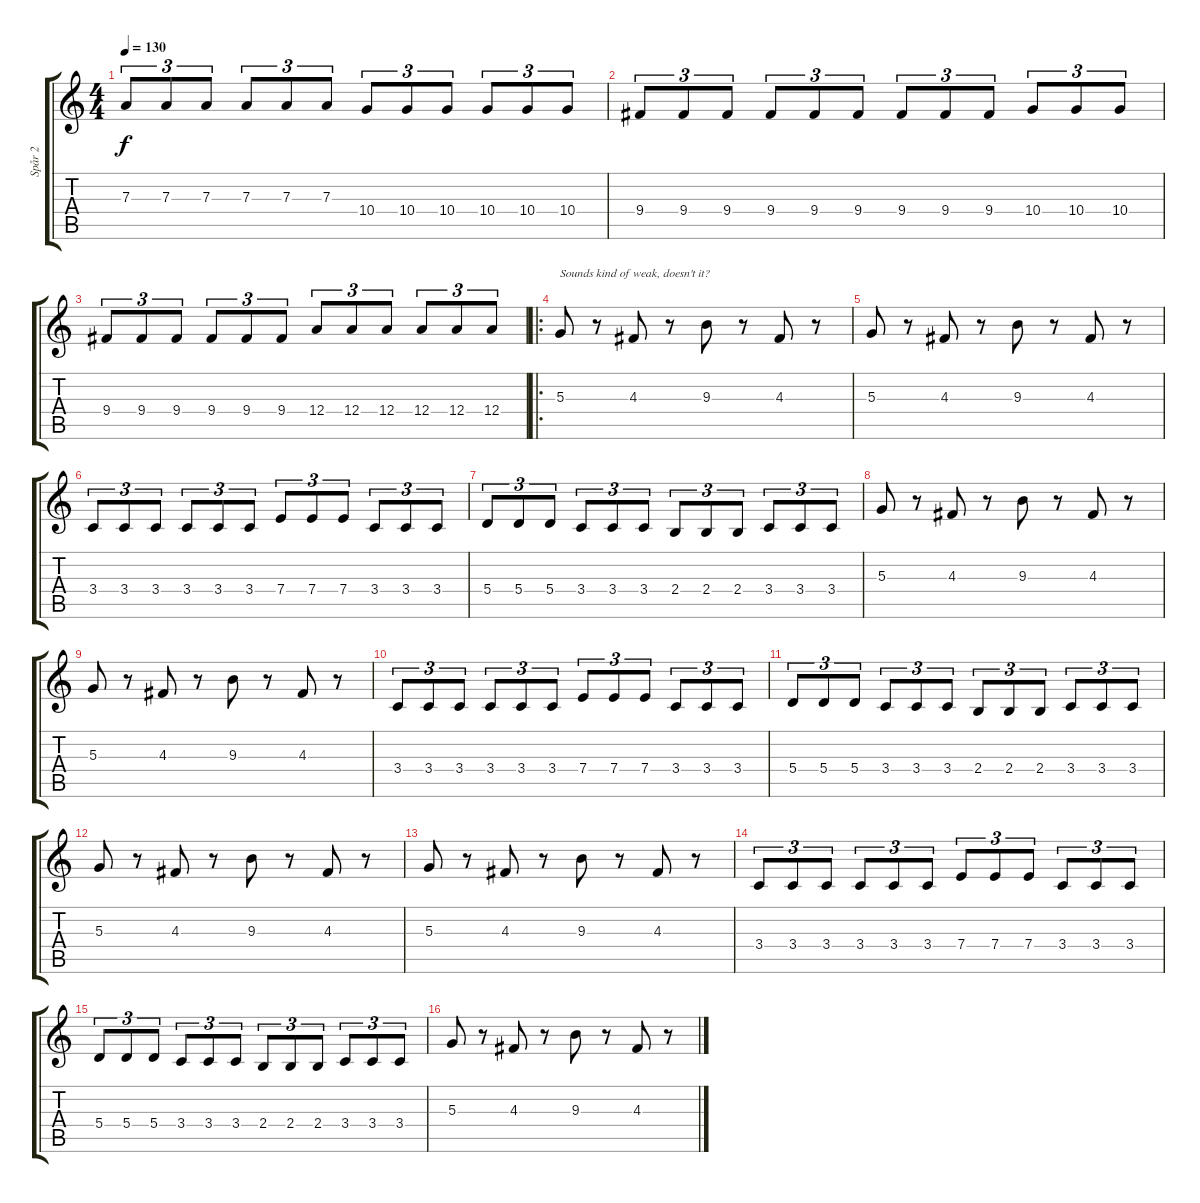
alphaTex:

\track ("Spår 2" "Spår 2") {instrument distortionguitar}
\staff {score tabs}
\tuning (B3 Gb3 D3 A2 E2 B1) {hide}
\ts (4 4)
\tempo 130
\clef g2
\ks c
7.3.8{tu (3 2) dy f} 7.3.8{tu (3 2)} 7.3.8{tu (3 2)} 7.3.8{tu (3 2)} 7.3.8{tu (3 2)} 7.3.8{tu (3 2)} 10.4.8{tu (3 2)} 10.4.8{tu (3 2)} 10.4.8{tu (3 2)} 10.4.8{tu (3 2)} 10.4.8{tu (3 2)} 10.4.8{tu (3 2)} |
9.4.8{tu (3 2)} 9.4.8{tu (3 2)} 9.4.8{tu (3 2)} 9.4.8{tu (3 2)} 9.4.8{tu (3 2)} 9.4.8{tu (3 2)} 9.4.8{tu (3 2)} 9.4.8{tu (3 2)} 9.4.8{tu (3 2)} 10.4.8{tu (3 2)} 10.4.8{tu (3 2)} 10.4.8{tu (3 2)} |
9.4.8{tu (3 2)} 9.4.8{tu (3 2)} 9.4.8{tu (3 2)} 9.4.8{tu (3 2)} 9.4.8{tu (3 2)} 9.4.8{tu (3 2)} 12.4.8{tu (3 2)} 12.4.8{tu (3 2)} 12.4.8{tu (3 2)} 12.4.8{tu (3 2)} 12.4.8{tu (3 2)} 12.4.8{tu (3 2)} |
\ro
5.3.8{txt "Sounds kind of weak, doesn't it?"} r.8 4.3.8 r.8 9.3.8 r.8 4.3.8 r.8 |
5.3.8 r.8 4.3.8 r.8 9.3.8 r.8 4.3.8 r.8 |
3.4.8{tu (3 2)} 3.4.8{tu (3 2)} 3.4.8{tu (3 2)} 3.4.8{tu (3 2)} 3.4.8{tu (3 2)} 3.4.8{tu (3 2)} 7.4.8{tu (3 2)} 7.4.8{tu (3 2)} 7.4.8{tu (3 2)} 3.4.8{tu (3 2)} 3.4.8{tu (3 2)} 3.4.8{tu (3 2)} |
5.4.8{tu (3 2)} 5.4.8{tu (3 2)} 5.4.8{tu (3 2)} 3.4.8{tu (3 2)} 3.4.8{tu (3 2)} 3.4.8{tu (3 2)} 2.4.8{tu (3 2)} 2.4.8{tu (3 2)} 2.4.8{tu (3 2)} 3.4.8{tu (3 2)} 3.4.8{tu (3 2)} 3.4.8{tu (3 2)} |
5.3.8 r.8 4.3.8 r.8 9.3.8 r.8 4.3.8 r.8 |
5.3.8 r.8 4.3.8 r.8 9.3.8 r.8 4.3.8 r.8 |
3.4.8{tu (3 2)} 3.4.8{tu (3 2)} 3.4.8{tu (3 2)} 3.4.8{tu (3 2)} 3.4.8{tu (3 2)} 3.4.8{tu (3 2)} 7.4.8{tu (3 2)} 7.4.8{tu (3 2)} 7.4.8{tu (3 2)} 3.4.8{tu (3 2)} 3.4.8{tu (3 2)} 3.4.8{tu (3 2)} |
5.4.8{tu (3 2)} 5.4.8{tu (3 2)} 5.4.8{tu (3 2)} 3.4.8{tu (3 2)} 3.4.8{tu (3 2)} 3.4.8{tu (3 2)} 2.4.8{tu (3 2)} 2.4.8{tu (3 2)} 2.4.8{tu (3 2)} 3.4.8{tu (3 2)} 3.4.8{tu (3 2)} 3.4.8{tu (3 2)} |
5.3.8 r.8 4.3.8 r.8 9.3.8 r.8 4.3.8 r.8 |
5.3.8 r.8 4.3.8 r.8 9.3.8 r.8 4.3.8 r.8 |
3.4.8{tu (3 2)} 3.4.8{tu (3 2)} 3.4.8{tu (3 2)} 3.4.8{tu (3 2)} 3.4.8{tu (3 2)} 3.4.8{tu (3 2)} 7.4.8{tu (3 2)} 7.4.8{tu (3 2)} 7.4.8{tu (3 2)} 3.4.8{tu (3 2)} 3.4.8{tu (3 2)} 3.4.8{tu (3 2)} |
5.4.8{tu (3 2)} 5.4.8{tu (3 2)} 5.4.8{tu (3 2)} 3.4.8{tu (3 2)} 3.4.8{tu (3 2)} 3.4.8{tu (3 2)} 2.4.8{tu (3 2)} 2.4.8{tu (3 2)} 2.4.8{tu (3 2)} 3.4.8{tu (3 2)} 3.4.8{tu (3 2)} 3.4.8{tu (3 2)} |
5.3.8 r.8 4.3.8 r.8 9.3.8 r.8 4.3.8 r.8
